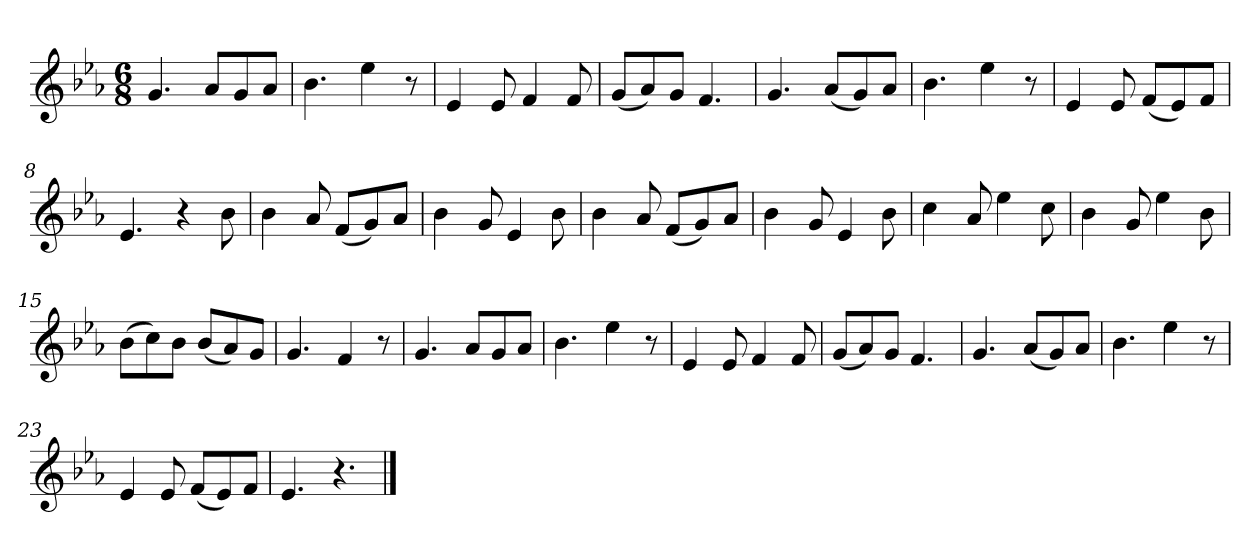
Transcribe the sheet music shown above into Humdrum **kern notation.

**kern
*part1
*staff1
*k[b-e-a-]
*M6/8
*MM120
=1
4.g
8a-L
8g
8a-J
=2
4.b-
4ee-
8r
=3
4e-
8e-
4f
8f
=4
(8gL
8a-)
8gJ
4.f
=5
4.g
(8a-L
8g)
8a-J
=6
4.b-
4ee-
8r
=7
4e-
8e-
(8fL
8e-)
8fJ
=8
4.e-
4r
8b-
=9
4b-
8a-
(8fL
8g)
8a-J
=10
4b-
8g
4e-
8b-
=11
4b-
8a-
(8fL
8g)
8a-J
=12
4b-
8g
4e-
8b-
=13
4cc
8a-
4ee-
8cc
=14
4b-
8g
4ee-
8b-
=15
(8b-L
8cc)
8b-J
(8b-L
8a-)
8gJ
=16
4.g
4f
8r
=17
4.g
8a-L
8g
8a-J
=18
4.b-
4ee-
8r
=19
4e-
8e-
4f
8f
=20
(8gL
8a-)
8gJ
4.f
=21
4.g
(8a-L
8g)
8a-J
=22
4.b-
4ee-
8r
=23
4e-
8e-
(8fL
8e-)
8fJ
=24
4.e-
4.r
==
*-
